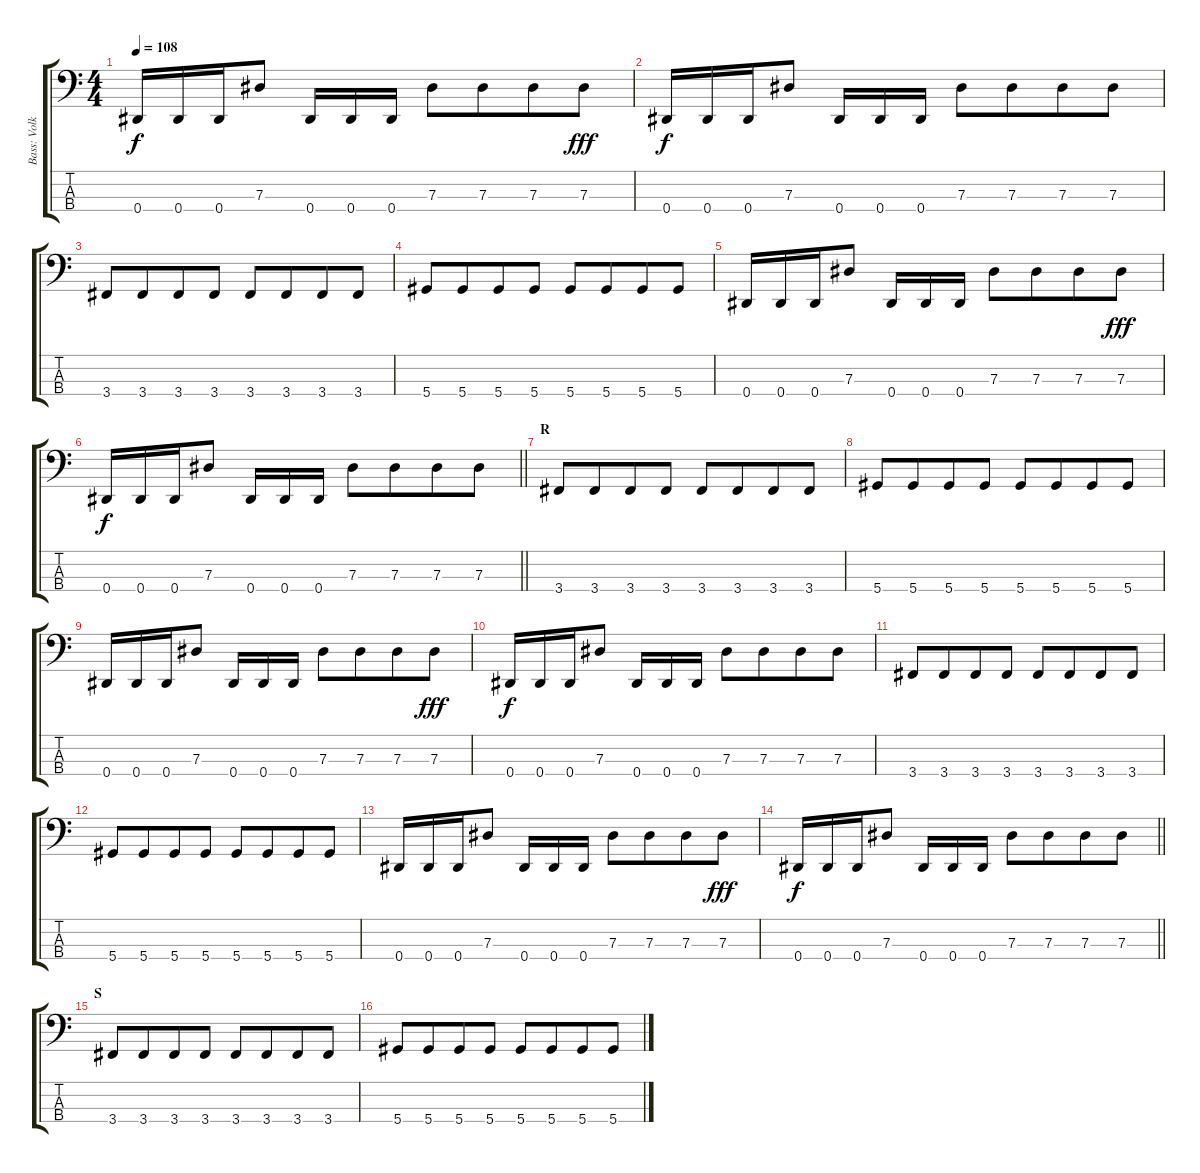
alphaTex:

\track ("Bass: Volker" "Bass: Volk") {instrument electricbassfinger}
\staff {score tabs}
\tuning (Gb2 Db2 Ab1 Eb1) {hide}
\ts (4 4)
\tempo 108
\clef f4
\ks c
0.4.16{dy f} 0.4.16 0.4.16 7.3.8 0.4.16 0.4.16 0.4.16 7.3.8 7.3.8{beam merge} 7.3.8 7.3.8{dy fff} |
0.4.16{dy f} 0.4.16 0.4.16 7.3.8 0.4.16 0.4.16 0.4.16 7.3.8 7.3.8{beam merge} 7.3.8 7.3.8 |
3.4.8 3.4.8{beam merge} 3.4.8 3.4.8 3.4.8 3.4.8{beam merge} 3.4.8 3.4.8 |
5.4.8 5.4.8{beam merge} 5.4.8 5.4.8 5.4.8 5.4.8{beam merge} 5.4.8 5.4.8 |
0.4.16 0.4.16 0.4.16 7.3.8 0.4.16 0.4.16 0.4.16 7.3.8 7.3.8{beam merge} 7.3.8 7.3.8{dy fff} |
\barLineRight lightlight
0.4.16{dy f} 0.4.16 0.4.16 7.3.8 0.4.16 0.4.16 0.4.16 7.3.8 7.3.8{beam merge} 7.3.8 7.3.8 |
\section ("" "R")
3.4.8 3.4.8{beam merge} 3.4.8 3.4.8 3.4.8 3.4.8{beam merge} 3.4.8 3.4.8 |
5.4.8 5.4.8{beam merge} 5.4.8 5.4.8 5.4.8 5.4.8{beam merge} 5.4.8 5.4.8 |
0.4.16 0.4.16 0.4.16 7.3.8 0.4.16 0.4.16 0.4.16 7.3.8 7.3.8{beam merge} 7.3.8 7.3.8{dy fff} |
0.4.16{dy f} 0.4.16 0.4.16 7.3.8 0.4.16 0.4.16 0.4.16 7.3.8 7.3.8{beam merge} 7.3.8 7.3.8 |
3.4.8 3.4.8{beam merge} 3.4.8 3.4.8 3.4.8 3.4.8{beam merge} 3.4.8 3.4.8 |
5.4.8 5.4.8{beam merge} 5.4.8 5.4.8 5.4.8 5.4.8{beam merge} 5.4.8 5.4.8 |
0.4.16 0.4.16 0.4.16 7.3.8 0.4.16 0.4.16 0.4.16 7.3.8 7.3.8{beam merge} 7.3.8 7.3.8{dy fff} |
\barLineRight lightlight
0.4.16{dy f} 0.4.16 0.4.16 7.3.8 0.4.16 0.4.16 0.4.16 7.3.8 7.3.8{beam merge} 7.3.8 7.3.8 |
\section ("" "S")
3.4.8 3.4.8{beam merge} 3.4.8 3.4.8 3.4.8 3.4.8{beam merge} 3.4.8 3.4.8 |
5.4.8 5.4.8{beam merge} 5.4.8 5.4.8 5.4.8 5.4.8{beam merge} 5.4.8 5.4.8
